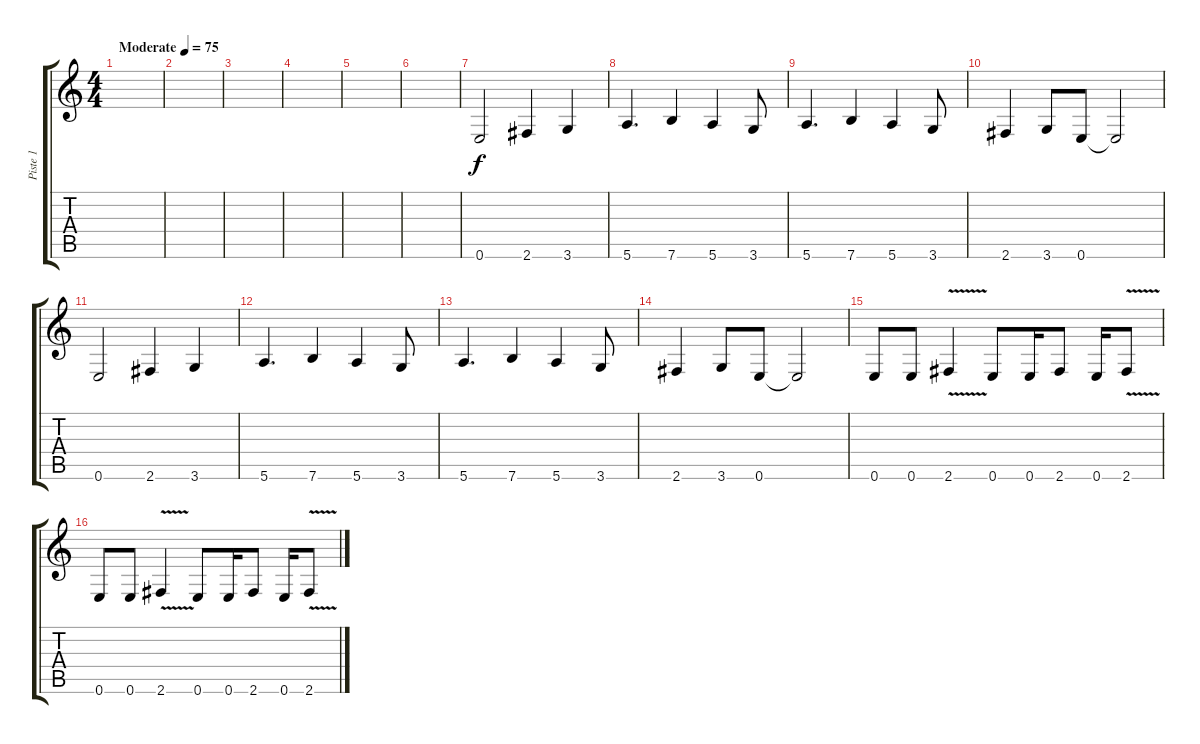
\track ("Piste 1" "Piste 1") {instrument overdrivenguitar}
\staff {score tabs}
\tuning (E4 B3 G3 D3 A2 E2) {hide}
\ts (4 4)
\tempo (75 "Moderate")
\clef g2
\ks c
|
|
|
|
|
|
0.6.2 2.6.4 3.6.4 |
5.6.4{d} 7.6.4 5.6.4 3.6.8 |
5.6.4{d} 7.6.4 5.6.4 3.6.8 |
2.6.4 3.6.8 0.6.8 0.6{t}.2 |
0.6.2 2.6.4 3.6.4 |
5.6.4{d} 7.6.4 5.6.4 3.6.8 |
5.6.4{d} 7.6.4 5.6.4 3.6.8 |
2.6.4 3.6.8 0.6.8 0.6{t}.2 |
0.6.8 0.6.8 2.6{v}.4 0.6.8 0.6.16 2.6.8 0.6.16 2.6{v}.8 |
0.6.8 0.6.8 2.6{v}.4 0.6.8 0.6.16 2.6.8 0.6.16 2.6{v}.8
